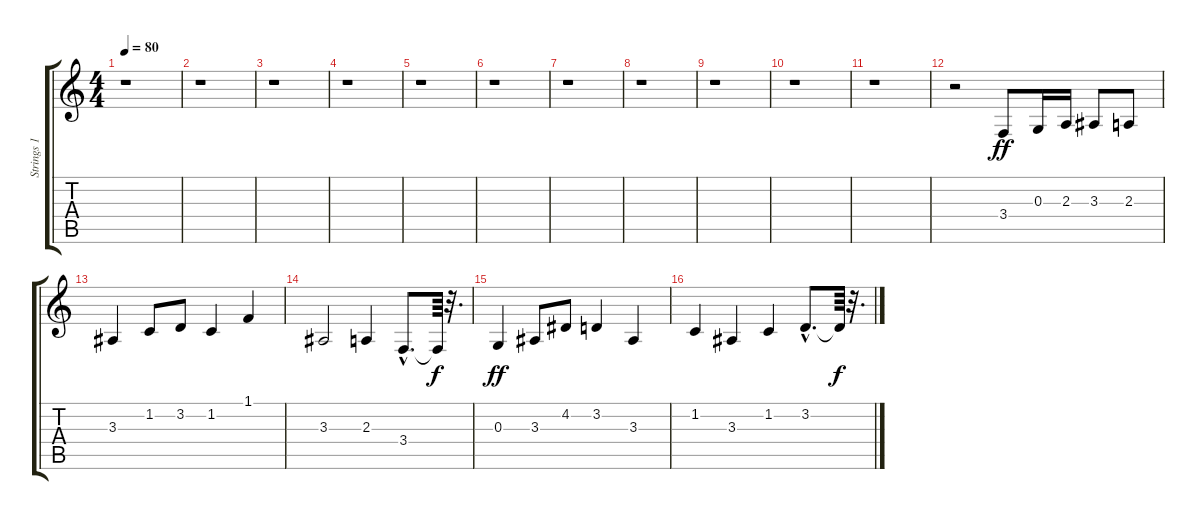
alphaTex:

\track ("Strings 1" "Strings 1") {instrument stringensemble2}
\staff {score tabs}
\tuning (E4 B3 G3 D3 A2 E2) {hide}
\ts (4 4)
\tempo 80
\clef g2
\ks c
r.1{dy ff instrument stringensemble2} |
r.1 |
r.1 |
r.1 |
r.1 |
r.1 |
r.1 |
r.1 |
r.1 |
r.1 |
r.1 |
r.2 3.4.8{instrument acousticgrandpiano} 0.3.16 2.3.16 3.3.8 2.3.8 |
3.3.4 1.2.8 3.2.8 1.2.4 1.1.4 |
3.3.2 2.3.4 3.4{hac}.8{d} 3.4{t}.64{dy f} r.32{d} |
0.3.4{dy ff} 3.3.8 4.2.8 3.2.4 3.3.4 |
1.2.4 3.3.4 1.2.4 3.2{hac}.8{d} 3.2{t}.64{dy f} r.32{d}
